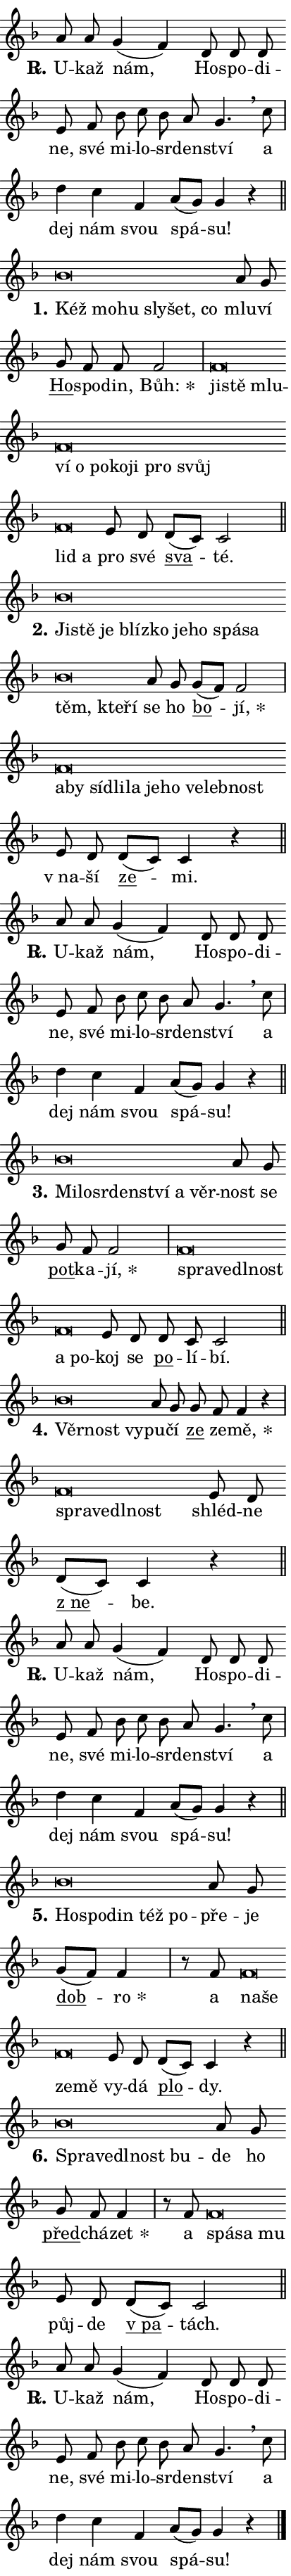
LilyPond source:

\version "2.24.0"
\header { tagline = "" }
\paper {
  indent = 0\cm
  top-margin = 0\cm
  right-margin = 0.13\cm % to fit lyric hyphens
  bottom-margin = 0\cm
  left-margin = 0\cm
  paper-width = 7\cm
  page-breaking = #ly:one-page-breaking
  system-system-spacing.basic-distance = #11
  score-system-spacing.basic-distance = #11
  ragged-last = ##f
}


%% Author: Thomas Morley
%% https://lists.gnu.org/archive/html/lilypond-user/2020-05/msg00002.html
#(define (line-position grob)
"Returns position of @var[grob} in current system:
   @code{'start}, if at first time-step
   @code{'end}, if at last time-step
   @code{'middle} otherwise
"
  (let* ((col (ly:item-get-column grob))
         (ln (ly:grob-object col 'left-neighbor))
         (rn (ly:grob-object col 'right-neighbor))
         (col-to-check-left (if (ly:grob? ln) ln col))
         (col-to-check-right (if (ly:grob? rn) rn col))
         (break-dir-left
           (and
             (ly:grob-property col-to-check-left 'non-musical #f)
             (ly:item-break-dir col-to-check-left)))
         (break-dir-right
           (and
             (ly:grob-property col-to-check-right 'non-musical #f)
             (ly:item-break-dir col-to-check-right))))
        (cond ((eqv? 1 break-dir-left) 'start)
              ((eqv? -1 break-dir-right) 'end)
              (else 'middle))))

#(define (tranparent-at-line-position vctor)
  (lambda (grob)
  "Relying on @code{line-position} select the relevant enry from @var{vctor}.
Used to determine transparency,"
    (case (line-position grob)
      ((end) (not (vector-ref vctor 0)))
      ((middle) (not (vector-ref vctor 1)))
      ((start) (not (vector-ref vctor 2))))))

noteHeadBreakVisibility =
#(define-music-function (break-visibility)(vector?)
"Makes @code{NoteHead}s transparent relying on @var{break-visibility}"
#{
  \override NoteHead.transparent =
    #(tranparent-at-line-position break-visibility)
#})

#(define delete-ledgers-for-transparent-note-heads
  (lambda (grob)
    "Reads whether a @code{NoteHead} is transparent.
If so this @code{NoteHead} is removed from @code{'note-heads} from
@var{grob}, which is supposed to be @code{LedgerLineSpanner}.
As a result ledgers are not printed for this @code{NoteHead}"
    (let* ((nhds-array (ly:grob-object grob 'note-heads))
           (nhds-list
             (if (ly:grob-array? nhds-array)
                 (ly:grob-array->list nhds-array)
                 '()))
           ;; Relies on the transparent-property being done before
           ;; Staff.LedgerLineSpanner.after-line-breaking is executed.
           ;; This is fragile ...
           (to-keep
             (remove
               (lambda (nhd)
                 (ly:grob-property nhd 'transparent #f))
               nhds-list)))
      ;; TODO find a better method to iterate over grob-arrays, similiar
      ;; to filter/remove etc for lists
      ;; For now rebuilt from scratch
      (set! (ly:grob-object grob 'note-heads)  '())
      (for-each
        (lambda (nhd)
          (ly:pointer-group-interface::add-grob grob 'note-heads nhd))
        to-keep))))

squashNotes = {
  \override NoteHead.X-extent = #'(-0.2 . 0.2)
  \override NoteHead.Y-extent = #'(-0.75 . 0)
  \override NoteHead.stencil =
    #(lambda (grob)
       (let ((pos (ly:grob-property grob 'staff-position)))
         (begin
           (if (< pos -7) (display "ERROR: Lower brevis then expected\n") (display ""))
           (if (<= pos -6) ly:text-interface::print ly:note-head::print))))
}
unSquashNotes = {
  \revert NoteHead.X-extent
  \revert NoteHead.Y-extent
  \revert NoteHead.stencil
}

hideNotes = \noteHeadBreakVisibility #begin-of-line-visible
unHideNotes = \noteHeadBreakVisibility #all-visible

% work-around for resetting accidentals
% https://lilypond.org/doc/v2.23/Documentation/notation/displaying-rhythms#unmetered-music
cadenzaMeasure = {
  \cadenzaOff
  \partial 1024 s1024
  \cadenzaOn
}

#(define-markup-command (accent layout props text) (markup?)
  "Underline accented syllable"
  (interpret-markup layout props
    #{\markup \override #'(offset . 4.3) \underline { #text }#}))

responsum = \markup \concat {
  "R" \hspace #-1.05 \path #0.1 #'((moveto 0 0.07) (lineto 0.9 0.8)) \hspace #0.05 "."
}

spaceSize = #0.6828661417322834 % exact space size for TeX Gyre Schola

\layout {
  \context {
    \Staff
    \remove "Time_signature_engraver"
    \override LedgerLineSpanner.after-line-breaking = #delete-ledgers-for-transparent-note-heads
  }
  \context {
    \Lyrics {
      \override LyricSpace.minimum-distance = \spaceSize
      \override LyricText.font-name = #"TeX Gyre Schola"
      \override LyricText.font-size = 1
      \override StanzaNumber.font-name = #"TeX Gyre Schola Bold"
      \override StanzaNumber.font-size = 1
    }
  }
  \context {
    \Score 
    \override NoteHead.text =
      #(lambda (grob) 
        (let ((pos (ly:grob-property grob 'staff-position)))
          #{\markup {
            \combine
              \halign #-0.55 \raise #(if (= pos -6) 0 0.5) \override #'(thickness . 2) \draw-line #'(3.2 . 0)
              \musicglyph "noteheads.sM1"
          }#}))
  }
}

% magnetic-lyrics.ily
%
%   written by
%     Jean Abou Samra <jean@abou-samra.fr>
%     Werner Lemberg <wl@gnu.org>
%
%   adapted by
%     Jiri Hon <jiri.hon@gmail.com>
%
% Version 2022-Apr-15

% https://www.mail-archive.com/lilypond-user@gnu.org/msg149350.html

#(define (Left_hyphen_pointer_engraver context)
   "Collect syllable-hyphen-syllable occurrences in lyrics and store
them in properties.  This engraver only looks to the left.  For
example, if the lyrics input is @code{foo -- bar}, it does the
following.

@itemize @bullet
@item
Set the @code{text} property of the @code{LyricHyphen} grob between
@q{foo} and @q{bar} to @code{foo}.

@item
Set the @code{left-hyphen} property of the @code{LyricText} grob with
text @q{foo} to the @code{LyricHyphen} grob between @q{foo} and
@q{bar}.
@end itemize

Use this auxiliary engraver in combination with the
@code{lyric-@/text::@/apply-@/magnetic-@/offset!} hook."
   (let ((hyphen #f)
         (text #f))
     (make-engraver
      (acknowledgers
       ((lyric-syllable-interface engraver grob source-engraver)
        (set! text grob)))
      (end-acknowledgers
       ((lyric-hyphen-interface engraver grob source-engraver)
        ;(when (not (grob::has-interface grob 'lyric-space-interface))
          (set! hyphen grob)));)
      ((stop-translation-timestep engraver)
       (when (and text hyphen)
         (ly:grob-set-object! text 'left-hyphen hyphen))
       (set! text #f)
       (set! hyphen #f)))))

#(define (lyric-text::apply-magnetic-offset! grob)
   "If the space between two syllables is less than the value in
property @code{LyricText@/.details@/.squash-threshold}, move the right
syllable to the left so that it gets concatenated with the left
syllable.

Use this function as a hook for
@code{LyricText@/.after-@/line-@/breaking} if the
@code{Left_@/hyphen_@/pointer_@/engraver} is active."
   (let ((hyphen (ly:grob-object grob 'left-hyphen #f)))
     (when hyphen
       (let ((left-text (ly:spanner-bound hyphen LEFT)))
         (when (grob::has-interface left-text 'lyric-syllable-interface)
           (let* ((common (ly:grob-common-refpoint grob left-text X))
                  (this-x-ext (ly:grob-extent grob common X))
                  (left-x-ext
                   (begin
                     ;; Trigger magnetism for left-text.
                     (ly:grob-property left-text 'after-line-breaking)
                     (ly:grob-extent left-text common X)))
                  ;; `delta` is the gap width between two syllables.
                  (delta (- (interval-start this-x-ext)
                            (interval-end left-x-ext)))
                  (details (ly:grob-property grob 'details))
                  (threshold (assoc-get 'squash-threshold details 0.2)))
             (when (< delta threshold)
               (let* (;; We have to manipulate the input text so that
                      ;; ligatures crossing syllable boundaries are not
                      ;; disabled.  For languages based on the Latin
                      ;; script this is essentially a beautification.
                      ;; However, for non-Western scripts it can be a
                      ;; necessity.
                      (lt (ly:grob-property left-text 'text))
                      (rt (ly:grob-property grob 'text))
                      (is-space (grob::has-interface hyphen 'lyric-space-interface))
                      (space (if is-space " " ""))
                      (extra-delta (if is-space spaceSize 0))
                      ;; Append new syllable.
                      (ltrt-space (if (and (string? lt) (string? rt))
                                (string-append lt space rt)
                                (make-concat-markup (list lt space rt))))
                      ;; Right-align `ltrt` to the right side.
                      (ltrt-space-markup (grob-interpret-markup
                               grob
                               (make-translate-markup
                                (cons (interval-length this-x-ext) 0)
                                (make-right-align-markup ltrt-space)))))
                 (begin
                   ;; Don't print `left-text`.
                   (ly:grob-set-property! left-text 'stencil #f)
                   ;; Set text and stencil (which holds all collected
                   ;; syllables so far) and shift it to the left.
                   (ly:grob-set-property! grob 'text ltrt-space)
                   (ly:grob-set-property! grob 'stencil ltrt-space-markup)
                   (ly:grob-translate-axis! grob (- (- delta extra-delta)) X))))))))))


#(define (lyric-hyphen::displace-bounds-first grob)
   ;; Make very sure this callback isn't triggered too early.
   (let ((left (ly:spanner-bound grob LEFT))
         (right (ly:spanner-bound grob RIGHT)))
     (ly:grob-property left 'after-line-breaking)
     (ly:grob-property right 'after-line-breaking)
     (ly:lyric-hyphen::print grob)))

squashThreshold = #0.4

\layout {
  \context {
    \Lyrics
    \consists #Left_hyphen_pointer_engraver
    \override LyricText.after-line-breaking =
      #lyric-text::apply-magnetic-offset!
    \override LyricHyphen.stencil = #lyric-hyphen::displace-bounds-first
    \override LyricText.details.squash-threshold = \squashThreshold
    \override LyricHyphen.minimum-distance = 0
    \override LyricHyphen.minimum-length = \squashThreshold
  }
}

squashText = \override LyricText.details.squash-threshold = 9999
unSquashText = \override LyricText.details.squash-threshold = \squashThreshold

leftText = \override LyricText.self-alignment-X = #LEFT
unLeftText = \revert LyricText.self-alignment-X

starOffset = #(lambda (grob) 
                (let ((x_offset (ly:self-alignment-interface::aligned-on-x-parent grob)))
                  (if (= x_offset 0) 0 (+ x_offset 1.2))))

star = #(define-music-function (syllable)(string?)
"Append star separator at the end of a syllable"
#{
  \once \override LyricText.X-offset = #starOffset
  \lyricmode { \markup {
    #syllable
    \override #'((font-name . "TeX Gyre Schola Bold")) \hspace #0.2 \lower #0.65 \larger "*"
  } }
#})

starAccent = #(define-music-function (syllable)(string?)
"Append star separator at the end of a syllable and make accent"
#{
  \once \override LyricText.X-offset = #starOffset
  \lyricmode { \markup {
    \accent #syllable
    \override #'((font-name . "TeX Gyre Schola Bold")) \hspace #0.2 \lower #0.65 \larger "*"
  } }
#})

breath = #(define-music-function (syllable)(string?)
"Append breathing indicator at the end of a syllable"
#{
  \lyricmode { \markup { #syllable "+" } }
#})

optionalBreath = #(define-music-function (syllable)(string?)
"Append optional breathing indicator at the end of a syllable"
#{
  \lyricmode { \markup { #syllable "(+)" } }
#})


\score {
    <<
        \new Voice = "melody" { \cadenzaOn \key f \major \relative { a'8 a g4( f) \bar "" d8 d d \bar "" e f \bar "" bes c bes a g4. \breathe c8 \cadenzaMeasure \bar "|" d4 c f, \bar "" a8[( g)] g4 r \cadenzaMeasure \bar "||" \break } }
        \new Lyrics \lyricsto "melody" { \lyricmode { \set stanza = \responsum
U -- kaž nám, Ho -- spo -- di -- ne, své mi -- lo -- sr -- den -- ství a dej nám svou spá -- su! } }
    >>
    \layout {}
}

\score {
    <<
        \new Voice = "melody" { \cadenzaOn \key f \major \relative { \squashNotes bes'\breve*1/16 \hideNotes \breve*1/16 \bar "" \breve*1/16 \bar "" \breve*1/16 \bar "" \breve*1/16 \breve*1/16 \bar "" \unHideNotes \unSquashNotes a8 g \bar "" g f f f2 \cadenzaMeasure \bar "|" \squashNotes f\breve*1/16 \hideNotes \breve*1/16 \bar "" \breve*1/16 \bar "" \breve*1/16 \bar "" \breve*1/16 \bar "" \breve*1/16 \bar "" \breve*1/16 \bar "" \breve*1/16 \bar "" \breve*1/16 \bar "" \breve*1/16 \bar "" \breve*1/16 \breve*1/16 \bar "" \unHideNotes \unSquashNotes e8 d \bar "" d[( c)] c2 \cadenzaMeasure \bar "||" \break } }
        \new Lyrics \lyricsto "melody" { \lyricmode { \set stanza = "1."
\leftText Kéž \squashText mo -- hu sly -- šet, co \unLeftText \unSquashText mlu -- ví \markup \accent Ho -- spo -- din, \star Bůh: \leftText ji -- \squashText stě mlu -- ví o po -- ko -- ji pro svůj lid a \unLeftText \unSquashText pro své \markup \accent sva -- té. } }
    >>
    \layout {}
}

\score {
    <<
        \new Voice = "melody" { \cadenzaOn \key f \major \relative { \squashNotes bes'\breve*1/16 \hideNotes \breve*1/16 \bar "" \breve*1/16 \bar "" \breve*1/16 \bar "" \breve*1/16 \bar "" \breve*1/16 \bar "" \breve*1/16 \bar "" \breve*1/16 \bar "" \breve*1/16 \bar "" \breve*1/16 \bar "" \breve*1/16 \breve*1/16 \bar "" \unHideNotes \unSquashNotes a8 g \bar "" g[( f)] f2 \cadenzaMeasure \bar "|" \squashNotes f\breve*1/16 \hideNotes \breve*1/16 \bar "" \breve*1/16 \bar "" \breve*1/16 \bar "" \breve*1/16 \bar "" \breve*1/16 \bar "" \breve*1/16 \bar "" \breve*1/16 \bar "" \breve*1/16 \breve*1/16 \bar "" \unHideNotes \unSquashNotes e8 d \bar "" d[( c)] c4 r \cadenzaMeasure \bar "||" \break } }
        \new Lyrics \lyricsto "melody" { \lyricmode { \set stanza = "2."
\leftText Ji -- \squashText stě je blíz -- ko je -- ho spá -- sa těm, kte -- ří \unLeftText \unSquashText se ho \markup \accent bo -- \star jí, \leftText a -- \squashText by sí -- dli -- la je -- ho ve -- leb -- nost \unLeftText \unSquashText "v na" -- ší \markup \accent ze -- mi. } }
    >>
    \layout {}
}

\score {
    <<
        \new Voice = "melody" { \cadenzaOn \key f \major \relative { a'8 a g4( f) \bar "" d8 d d \bar "" e f \bar "" bes c bes a g4. \breathe c8 \cadenzaMeasure \bar "|" d4 c f, \bar "" a8[( g)] g4 r \cadenzaMeasure \bar "||" \break } }
        \new Lyrics \lyricsto "melody" { \lyricmode { \set stanza = \responsum
U -- kaž nám, Ho -- spo -- di -- ne, své mi -- lo -- sr -- den -- ství a dej nám svou spá -- su! } }
    >>
    \layout {}
}

\score {
    <<
        \new Voice = "melody" { \cadenzaOn \key f \major \relative { \squashNotes bes'\breve*1/16 \hideNotes \breve*1/16 \bar "" \breve*1/16 \bar "" \breve*1/16 \bar "" \breve*1/16 \bar "" \breve*1/16 \breve*1/16 \bar "" \unHideNotes \unSquashNotes a8 g \bar "" g f f2 \cadenzaMeasure \bar "|" \squashNotes f\breve*1/16 \hideNotes \breve*1/16 \bar "" \breve*1/16 \bar "" \breve*1/16 \bar "" \breve*1/16 \breve*1/16 \bar "" \unHideNotes \unSquashNotes e8 d \bar "" d c c2 \cadenzaMeasure \bar "||" \break } }
        \new Lyrics \lyricsto "melody" { \lyricmode { \set stanza = "3."
\leftText Mi -- \squashText lo -- sr -- den -- ství a věr -- \unLeftText \unSquashText nost se \markup \accent pot -- ka -- \star jí, \leftText spra -- \squashText ve -- dl -- nost a po -- \unLeftText \unSquashText koj se \markup \accent po -- lí -- bí. } }
    >>
    \layout {}
}

\score {
    <<
        \new Voice = "melody" { \cadenzaOn \key f \major \relative { \squashNotes bes'\breve*1/16 \hideNotes \breve*1/16 \breve*1/16 \bar "" \unHideNotes \unSquashNotes a8 g \bar "" g f f4 r \cadenzaMeasure \bar "|" \squashNotes f\breve*1/16 \hideNotes \breve*1/16 \bar "" \breve*1/16 \breve*1/16 \bar "" \unHideNotes \unSquashNotes e8 d \bar "" d[( c)] c4 r \cadenzaMeasure \bar "||" \break } }
        \new Lyrics \lyricsto "melody" { \lyricmode { \set stanza = "4."
\leftText Věr -- \squashText nost vy -- \unLeftText \unSquashText pu -- čí \markup \accent ze ze -- \star mě, \leftText spra -- \squashText ve -- dl -- nost \unLeftText \unSquashText shléd -- ne \markup \accent "z ne" -- be. } }
    >>
    \layout {}
}

\score {
    <<
        \new Voice = "melody" { \cadenzaOn \key f \major \relative { a'8 a g4( f) \bar "" d8 d d \bar "" e f \bar "" bes c bes a g4. \breathe c8 \cadenzaMeasure \bar "|" d4 c f, \bar "" a8[( g)] g4 r \cadenzaMeasure \bar "||" \break } }
        \new Lyrics \lyricsto "melody" { \lyricmode { \set stanza = \responsum
U -- kaž nám, Ho -- spo -- di -- ne, své mi -- lo -- sr -- den -- ství a dej nám svou spá -- su! } }
    >>
    \layout {}
}

\score {
    <<
        \new Voice = "melody" { \cadenzaOn \key f \major \relative { \squashNotes bes'\breve*1/16 \hideNotes \breve*1/16 \bar "" \breve*1/16 \bar "" \breve*1/16 \breve*1/16 \bar "" \unHideNotes \unSquashNotes a8 g \bar "" g[( f)] f4 \cadenzaMeasure \bar "|" r8 f \squashNotes f\breve*1/16 \hideNotes \breve*1/16 \bar "" \breve*1/16 \breve*1/16 \bar "" \unHideNotes \unSquashNotes e8 d \bar "" d[( c)] c4 r \cadenzaMeasure \bar "||" \break } }
        \new Lyrics \lyricsto "melody" { \lyricmode { \set stanza = "5."
\leftText Ho -- \squashText spo -- din též po -- \unLeftText \unSquashText pře -- je \markup \accent dob -- \star ro a \leftText na -- \squashText še ze -- mě \unLeftText \unSquashText vy -- dá \markup \accent plo -- dy. } }
    >>
    \layout {}
}

\score {
    <<
        \new Voice = "melody" { \cadenzaOn \key f \major \relative { \squashNotes bes'\breve*1/16 \hideNotes \breve*1/16 \bar "" \breve*1/16 \bar "" \breve*1/16 \breve*1/16 \bar "" \unHideNotes \unSquashNotes a8 g \bar "" g f f4 \cadenzaMeasure \bar "|" r8 f \squashNotes f\breve*1/16 \hideNotes \breve*1/16 \breve*1/16 \bar "" \unHideNotes \unSquashNotes e8 d \bar "" d[( c)] c2 \cadenzaMeasure \bar "||" \break } }
        \new Lyrics \lyricsto "melody" { \lyricmode { \set stanza = "6."
\leftText Spra -- \squashText ve -- dl -- nost bu -- \unLeftText \unSquashText de ho \markup \accent před -- chá -- \star zet a \leftText spá -- \squashText sa mu \unLeftText \unSquashText půj -- de \markup \accent "v pa" -- tách. } }
    >>
    \layout {}
}

\score {
    <<
        \new Voice = "melody" { \cadenzaOn \key f \major \relative { a'8 a g4( f) \bar "" d8 d d \bar "" e f \bar "" bes c bes a g4. \breathe c8 \cadenzaMeasure \bar "|" d4 c f, \bar "" a8[( g)] g4 r \cadenzaMeasure \bar "||" \break } \bar "|." }
        \new Lyrics \lyricsto "melody" { \lyricmode { \set stanza = \responsum
U -- kaž nám, Ho -- spo -- di -- ne, své mi -- lo -- sr -- den -- ství a dej nám svou spá -- su! } }
    >>
    \layout {}
}
